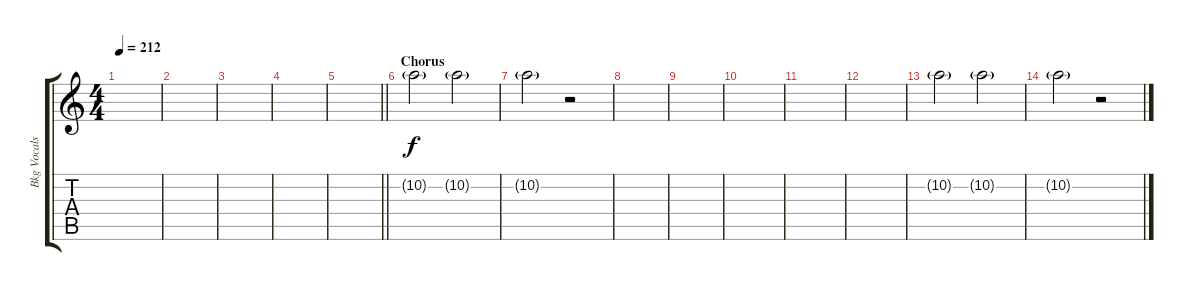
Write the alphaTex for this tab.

\track ("Bkg Vocals 3" "Bkg Vocals") {instrument distortionguitar}
\staff {score tabs}
\tuning (E4 B3 G3 D3 A2 E2) {hide}
\ts (4 4)
\tempo 212
\clef g2
\ks c
|
|
|
|
\barLineRight lightlight
|
\section ("" "Chorus")
10.2{g}.2 10.2{g}.2 |
10.2{g}.2 r.2 |
|
|
|
|
|
10.2{g}.2 10.2{g}.2 |
10.2{g}.2 r.2
